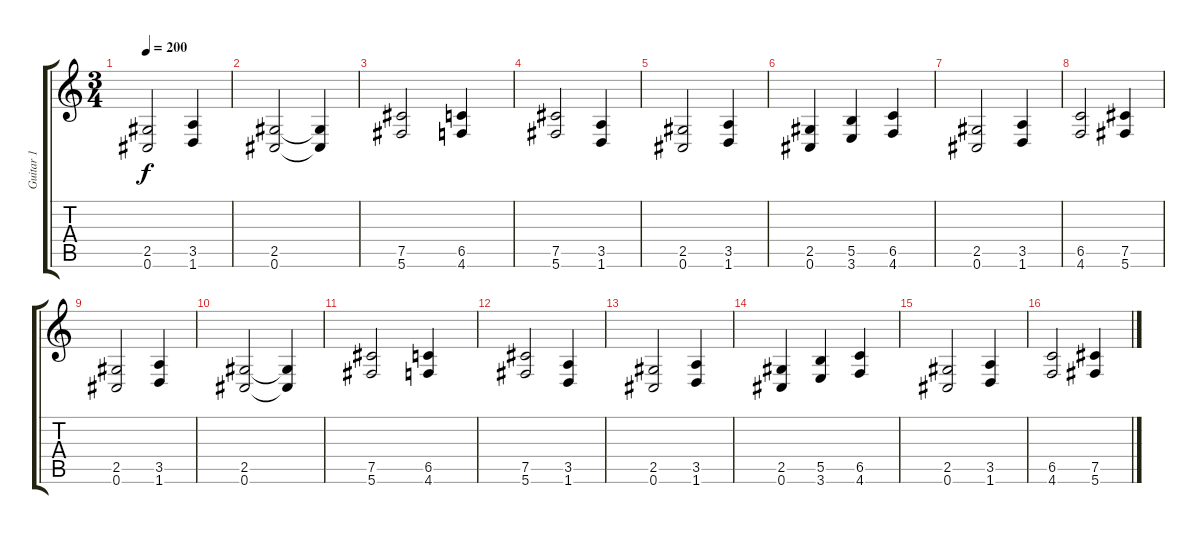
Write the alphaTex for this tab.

\track ("Guitar 1 " "Guitar 1 ") {instrument distortionguitar}
\staff {score tabs}
\tuning (Db4 Ab3 E3 B2 Gb2 Db2) {hide}
\ts (3 4)
\tempo 200
\clef g2
\ks c
(2.5 0.6).2{dy f} (3.5 1.6).4 |
(2.5 0.6).2 (2.5{t} 0.6{t}).4 |
(7.5 5.6).2 (6.5 4.6).4 |
(7.5 5.6).2 (3.5 1.6).4 |
(2.5 0.6).2 (3.5 1.6).4 |
(2.5 0.6).4 (5.5 3.6).4 (6.5 4.6).4 |
(2.5 0.6).2 (3.5 1.6).4 |
(6.5 4.6).2 (7.5 5.6).4 |
(2.5 0.6).2 (3.5 1.6).4 |
(2.5 0.6).2 (2.5{t} 0.6{t}).4 |
(7.5 5.6).2 (6.5 4.6).4 |
(7.5 5.6).2 (3.5 1.6).4 |
(2.5 0.6).2 (3.5 1.6).4 |
(2.5 0.6).4 (5.5 3.6).4 (6.5 4.6).4 |
(2.5 0.6).2 (3.5 1.6).4 |
(6.5 4.6).2 (7.5 5.6).4
